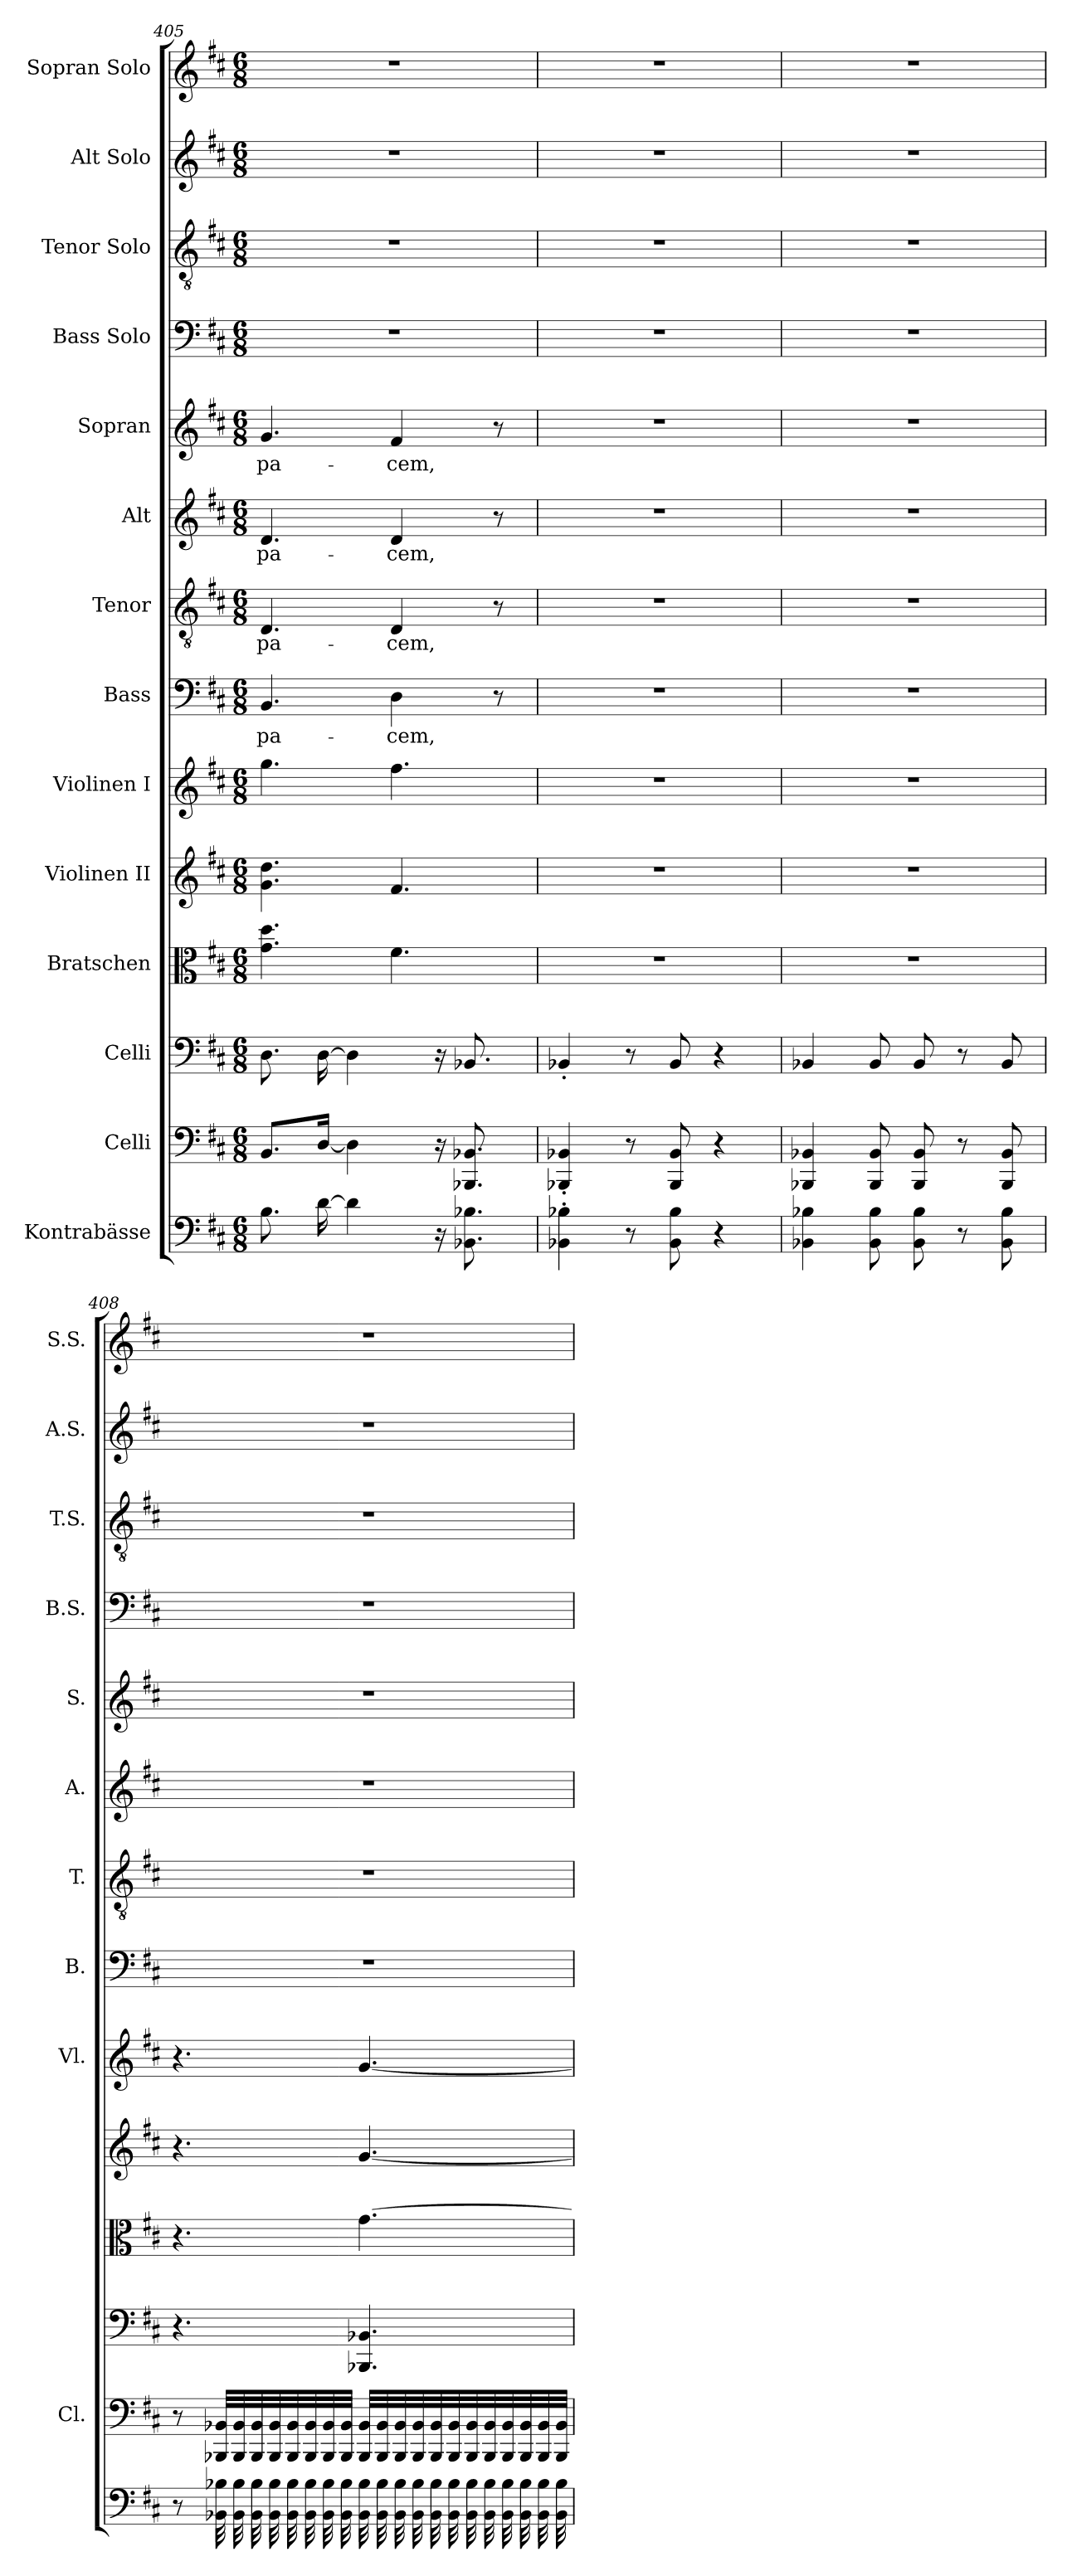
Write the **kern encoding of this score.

**kern	**kern	**kern	**kern	**kern	**kern	**kern	**text	**kern	**text	**kern	**text	**kern	**text	**kern	**kern	**kern	**kern
*part14	*part13	*part12	*part11	*part10	*part9	*part8	*part8	*part7	*part7	*part6	*part6	*part5	*part5	*part4	*part3	*part2	*part1
*staff14	*staff13	*staff12	*staff11	*staff10	*staff9	*staff8	*staff8	*staff7	*staff7	*staff6	*staff6	*staff5	*staff5	*staff4	*staff3	*staff2	*staff1
*I"Kontrabässe	*I"Celli	*I"Celli	*I"Bratschen	*I"Violinen II	*I"Violinen I	*I"Bass	*	*I"Tenor	*	*I"Alt	*	*I"Sopran	*	*I"Bass Solo	*I"Tenor Solo	*I"Alt Solo	*I"Sopran Solo
*	*I'Cl.	*	*	*	*I'Vl.	*I'B.	*	*I'T.	*	*I'A.	*	*I'S.	*	*I'B.S.	*I'T.S.	*I'A.S.	*I'S.S.
*clefF4	*clefF4	*clefF4	*clefC3	*clefG2	*clefG2	*clefF4	*	*clefGv2	*	*clefG2	*	*clefG2	*	*clefF4	*clefGv2	*clefG2	*clefG2
*ITrd7c12	*	*	*	*	*	*	*	*	*	*	*	*	*	*	*	*	*
*k[f#c#]	*k[f#c#]	*k[f#c#]	*k[f#c#]	*k[f#c#]	*k[f#c#]	*k[f#c#]	*	*k[f#c#]	*	*k[f#c#]	*	*k[f#c#]	*	*k[f#c#]	*k[f#c#]	*k[f#c#]	*k[f#c#]
*	*D:	*D:	*D:	*D:	*D:	*D:	*	*D:	*	*D:	*	*D:	*	*D:	*D:	*D:	*D:
*M6/8	*M6/8	*M6/8	*M6/8	*M6/8	*M6/8	*M6/8	*	*M6/8	*	*M6/8	*	*M6/8	*	*M6/8	*M6/8	*M6/8	*M6/8
=405	=405	=405	=405	=405	=405	=405	=405	=405	=405	=405	=405	=405	=405	=405	=405	=405	=405
!	!	!	!	!	!	!	!LO:LY:b	!	!LO:LY:b	!	!LO:LY:b	!	!LO:LY:b	!	!	!	!
8.BB\	8.BB/L	8.D\	4.g\ 4.dd\	4.g\ 4.dd\	4.gg\	4.BB/	-pa-	4.D/	-pa-	4.d/	-pa-	4.g/	-pa-	2.r	2.r	2.r	2.r
[16D\	[16D/Jk	[16D\	.	.	.	.	.	.	.	.	.	.	.	.	.	.	.
4D\]	4D\]	4D\]	.	.	.	.	.	.	.	.	.	.	.	.	.	.	.
!	!	!	!	!	!	!	!LO:LY:b	!	!LO:LY:b	!	!LO:LY:b	!	!LO:LY:b	!	!	!	!
.	.	.	4.f#\	4.f#/	4.ff#\	4D\	cem,	4D/	cem,	4d/	cem,	4f#/	cem,	.	.	.	.
16r	16r	16r	.	.	.	.	.	.	.	.	.	.	.	.	.	.	.
8.BBB-X\ 8.BB-X\	8.BBB-X/ 8.BB-X/	8.BB-X/	.	.	.	.	.	.	.	.	.	.	.	.	.	.	.
.	.	.	.	.	.	8r	.	8r	.	8r	.	8r	.	.	.	.	.
!!LO:LB:g=z
=406	=406	=406	=406	=406	=406	=406	=406	=406	=406	=406	=406	=406	=406	=406	=406	=406	=406
4BBB-X\' 4BB-X\'	4BBB-X/' 4BB-X/'	4BB-X'/	2.r	2.r	2.r	2.r	.	2.r	.	2.r	.	2.r	.	2.r	2.r	2.r	2.r
8r	8r	8r	.	.	.	.	.	.	.	.	.	.	.	.	.	.	.
8BBB-\ 8BB-\	8BBB-/ 8BB-/	8BB-/	.	.	.	.	.	.	.	.	.	.	.	.	.	.	.
4r	4r	4r	.	.	.	.	.	.	.	.	.	.	.	.	.	.	.
=407	=407	=407	=407	=407	=407	=407	=407	=407	=407	=407	=407	=407	=407	=407	=407	=407	=407
4BBB-X\ 4BB-X\	4BBB-X/ 4BB-X/	4BB-X/	2.r	2.r	2.r	2.r	.	2.r	.	2.r	.	2.r	.	2.r	2.r	2.r	2.r
8BBB-\ 8BB-\	8BBB-/ 8BB-/	8BB-/	.	.	.	.	.	.	.	.	.	.	.	.	.	.	.
8BBB-\ 8BB-\	8BBB-/ 8BB-/	8BB-/	.	.	.	.	.	.	.	.	.	.	.	.	.	.	.
8r	8r	8r	.	.	.	.	.	.	.	.	.	.	.	.	.	.	.
8BBB-\ 8BB-\	8BBB-/ 8BB-/	8BB-/	.	.	.	.	.	.	.	.	.	.	.	.	.	.	.
=408	=408	=408	=408	=408	=408	=408	=408	=408	=408	=408	=408	=408	=408	=408	=408	=408	=408
8r	8r	4.r	4.r	4.r	4.r	2.r	.	2.r	.	2.r	.	2.r	.	2.r	2.r	2.r	2.r
32BBB-X\ 32BB-X\	32BBB-X/ 32BB-X/LLL	.	.	.	.	.	.	.	.	.	.	.	.	.	.	.	.
32BBB-\ 32BB-\	32BBB-/ 32BB-/	.	.	.	.	.	.	.	.	.	.	.	.	.	.	.	.
32BBB-\ 32BB-\	32BBB-/ 32BB-/	.	.	.	.	.	.	.	.	.	.	.	.	.	.	.	.
32BBB-\ 32BB-\	32BBB-/ 32BB-/	.	.	.	.	.	.	.	.	.	.	.	.	.	.	.	.
32BBB-\ 32BB-\	32BBB-/ 32BB-/	.	.	.	.	.	.	.	.	.	.	.	.	.	.	.	.
32BBB-\ 32BB-\	32BBB-/ 32BB-/	.	.	.	.	.	.	.	.	.	.	.	.	.	.	.	.
32BBB-\ 32BB-\	32BBB-/ 32BB-/	.	.	.	.	.	.	.	.	.	.	.	.	.	.	.	.
32BBB-\ 32BB-\	32BBB-/ 32BB-/JJJ	.	.	.	.	.	.	.	.	.	.	.	.	.	.	.	.
32BBB-\ 32BB-\	32BBB-/ 32BB-/LLL	4.BBB-X/ 4.BB-X/	[4.g\	[4.g/	[4.g/	.	.	.	.	.	.	.	.	.	.	.	.
32BBB-\ 32BB-\	32BBB-/ 32BB-/	.	.	.	.	.	.	.	.	.	.	.	.	.	.	.	.
32BBB-\ 32BB-\	32BBB-/ 32BB-/	.	.	.	.	.	.	.	.	.	.	.	.	.	.	.	.
32BBB-\ 32BB-\	32BBB-/ 32BB-/	.	.	.	.	.	.	.	.	.	.	.	.	.	.	.	.
32BBB-\ 32BB-\	32BBB-/ 32BB-/	.	.	.	.	.	.	.	.	.	.	.	.	.	.	.	.
32BBB-\ 32BB-\	32BBB-/ 32BB-/	.	.	.	.	.	.	.	.	.	.	.	.	.	.	.	.
32BBB-\ 32BB-\	32BBB-/ 32BB-/	.	.	.	.	.	.	.	.	.	.	.	.	.	.	.	.
32BBB-\ 32BB-\	32BBB-/ 32BB-/	.	.	.	.	.	.	.	.	.	.	.	.	.	.	.	.
32BBB-\ 32BB-\	32BBB-/ 32BB-/	.	.	.	.	.	.	.	.	.	.	.	.	.	.	.	.
32BBB-\ 32BB-\	32BBB-/ 32BB-/	.	.	.	.	.	.	.	.	.	.	.	.	.	.	.	.
32BBB-\ 32BB-\	32BBB-/ 32BB-/	.	.	.	.	.	.	.	.	.	.	.	.	.	.	.	.
32BBB-\ 32BB-\	32BBB-/ 32BB-/JJJ	.	.	.	.	.	.	.	.	.	.	.	.	.	.	.	.
=	=	=	=	=	=	=	=	=	=	=	=	=	=	=	=	=	=
*-	*-	*-	*-	*-	*-	*-	*-	*-	*-	*-	*-	*-	*-	*-	*-	*-	*-
